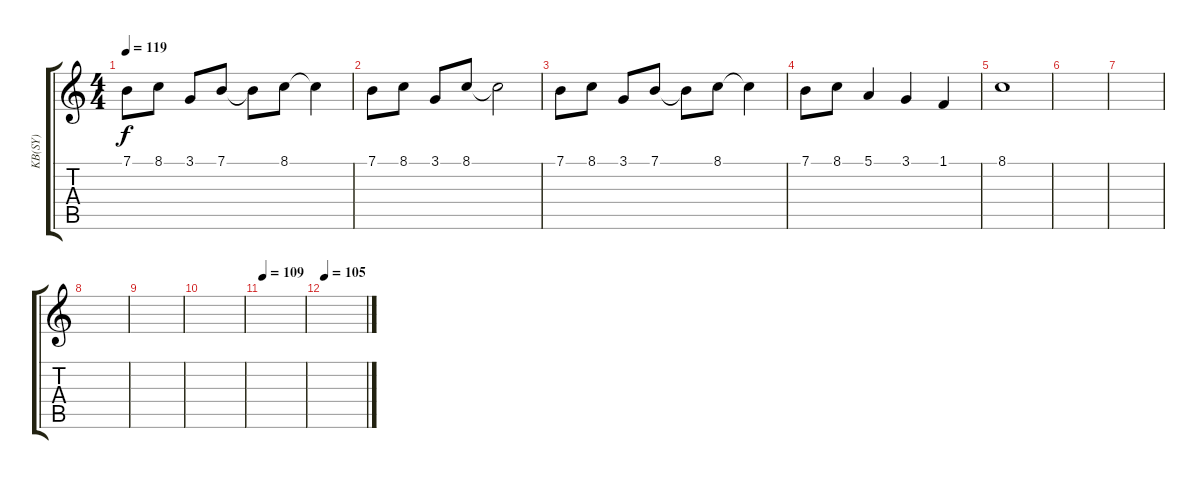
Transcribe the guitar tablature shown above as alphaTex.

\track ("KB(SY)" "KB(SY)") {instrument lead1square}
\staff {score tabs}
\tuning (E4 B3 G3 D3 A2 E2) {hide}
\ts (4 4)
\tempo 119
\clef g2
\ks c
7.1.8{dy f} 8.1.8 3.1.8 7.1.8 7.1{t}.8 8.1.8 8.1{t}.4 |
7.1.8 8.1.8 3.1.8 8.1.8 8.1{t}.2 |
7.1.8 8.1.8 3.1.8 7.1.8 7.1{t}.8 8.1.8 8.1{t}.4 |
7.1.8 8.1.8 5.1.4 3.1.4 1.1.4 |
8.1.1 |
|
|
|
|
|
\tempo 109
|
\tempo 105
